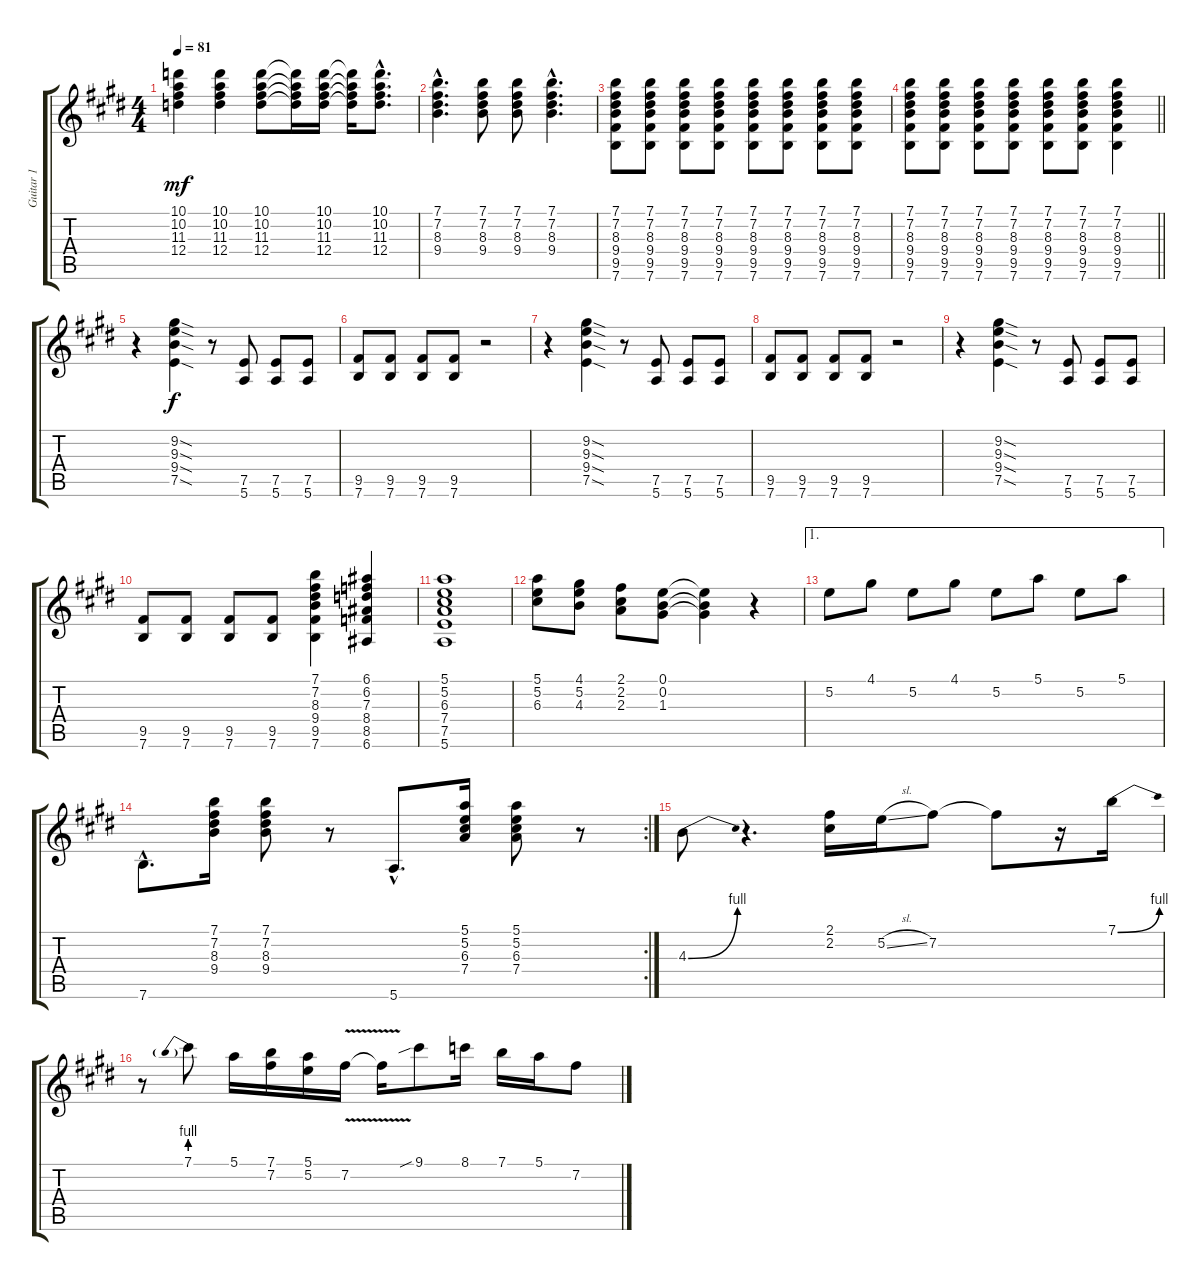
\track ("Guitar 1" "Guitar 1") {instrument distortionguitar}
\staff {score tabs}
\tuning (E4 B3 G3 D3 A2 E2) {hide}
\ts (4 4)
\tempo 81
\clef g2
\ks c#minor
(10.1 10.2 11.3 12.4).4{dy mf} (10.1 10.2 11.3 12.4).4 (10.1 10.2 11.3 12.4).8 (10.1{t} 10.2{t} 11.3{t} 12.4{t}).16 (10.1 10.2 11.3 12.4).16 (10.1{t} 10.2{t} 11.3{t} 12.4{t}).16 (10.1{hac} 10.2{hac} 11.3{hac} 12.4{hac}).8{d} |
(7.1{hac} 7.2{hac} 8.3{hac} 9.4{hac}).4{d} (7.1 7.2 8.3 9.4).8 (7.1 7.2 8.3 9.4).8 (7.1{hac} 7.2{hac} 8.3{hac} 9.4{hac}).4{d} |
(7.1 7.2 8.3 9.4 9.5 7.6).8 (7.1 7.2 8.3 9.4 9.5 7.6).8 (7.1 7.2 8.3 9.4 9.5 7.6).8 (7.1 7.2 8.3 9.4 9.5 7.6).8 (7.1 7.2 8.3 9.4 9.5 7.6).8 (7.1 7.2 8.3 9.4 9.5 7.6).8 (7.1 7.2 8.3 9.4 9.5 7.6).8 (7.1 7.2 8.3 9.4 9.5 7.6).8 |
\barLineRight lightlight
(7.1 7.2 8.3 9.4 9.5 7.6).8 (7.1 7.2 8.3 9.4 9.5 7.6).8 (7.1 7.2 8.3 9.4 9.5 7.6).8 (7.1 7.2 8.3 9.4 9.5 7.6).8 (7.1 7.2 8.3 9.4 9.5 7.6).8 (7.1 7.2 8.3 9.4 9.5 7.6).8 (7.1 7.2 8.3 9.4 9.5 7.6).4 |
r.4 (9.2{sod} 9.3{sod} 9.4{sod} 7.5{sod}).4{dy f} r.8 (7.5 5.6).8 (7.5 5.6).8 (7.5 5.6).8 |
(9.5 7.6).8 (9.5 7.6).8 (9.5 7.6).8 (9.5 7.6).8 r.2 |
r.4 (9.2{sod} 9.3{sod} 9.4{sod} 7.5{sod}).4 r.8 (7.5 5.6).8 (7.5 5.6).8 (7.5 5.6).8 |
(9.5 7.6).8 (9.5 7.6).8 (9.5 7.6).8 (9.5 7.6).8 r.2 |
r.4 (9.2{sod} 9.3{sod} 9.4{sod} 7.5{sod}).4 r.8 (7.5 5.6).8 (7.5 5.6).8 (7.5 5.6).8 |
(9.5 7.6).8 (9.5 7.6).8 (9.5 7.6).8 (9.5 7.6).8 (7.1 7.2 8.3 9.4 9.5 7.6).4 (6.1 6.2 7.3 8.4 8.5 6.6).4 |
(5.1 5.2 6.3 7.4 7.5 5.6).1 |
(5.1 5.2 6.3).8 (4.1 5.2 4.3).8 (2.1 2.2 2.3).8 (0.1 0.2 1.3).8 (0.1{t} 0.2{t} 1.3{t}).4 r.4 |
\ae 1
5.2.8 4.1.8 5.2.8 4.1.8 5.2.8 5.1.8 5.2.8 5.1.8 |
\rc 2
7.6{hac}.8{d} (7.1 7.2 8.3 9.4).16 (7.1 7.2 8.3 9.4).8 r.8 5.6{hac}.8{d} (5.1 5.2 6.3 7.4).16 (5.1 5.2 6.3 7.4).8 r.8 |
4.3{be (bend 0 0 60 4)}.8 r.4{d} (2.1 2.2).16 5.2{sl}.16 7.2.8 7.2{t}.8 r.16 7.1{be (bend 0 0 60 4)}.16 |
r.8 7.1{be (prebend 0 4 60 4)}.8 5.1.16 (7.1 7.2).16 (5.1 5.2).16 7.2{v}.16 7.2{t}.16 9.1{sib}.8 8.1.16 7.1.16 5.1.16 7.2.8
